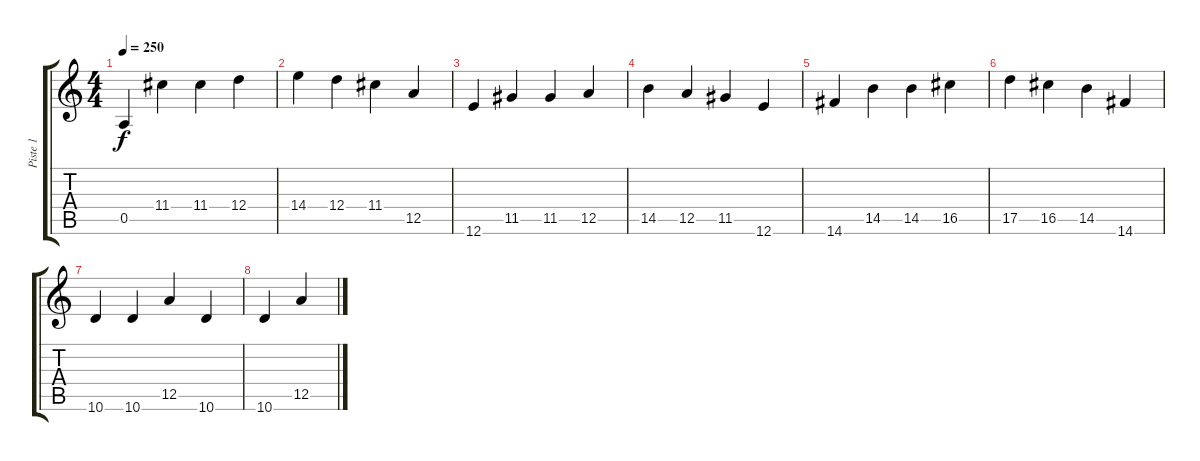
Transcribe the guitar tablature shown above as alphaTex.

\track ("Piste 1" "Piste 1") {instrument acousticguitarnylon}
\staff {score tabs}
\tuning (E4 B3 G3 D3 A2 E2) {hide}
\ts (4 4)
\tempo 250
\clef g2
\ks c
0.5.4{dy f instrument acousticguitarnylon} 11.4.4 11.4.4 12.4.4 |
14.4.4 12.4.4 11.4.4 12.5.4 |
12.6.4 11.5.4 11.5.4 12.5.4 |
14.5.4 12.5.4 11.5.4 12.6.4 |
14.6.4 14.5.4 14.5.4 16.5.4 |
17.5.4 16.5.4 14.5.4 14.6.4 |
10.6.4 10.6.4 12.5.4 10.6.4 |
10.6.4 12.5.4
